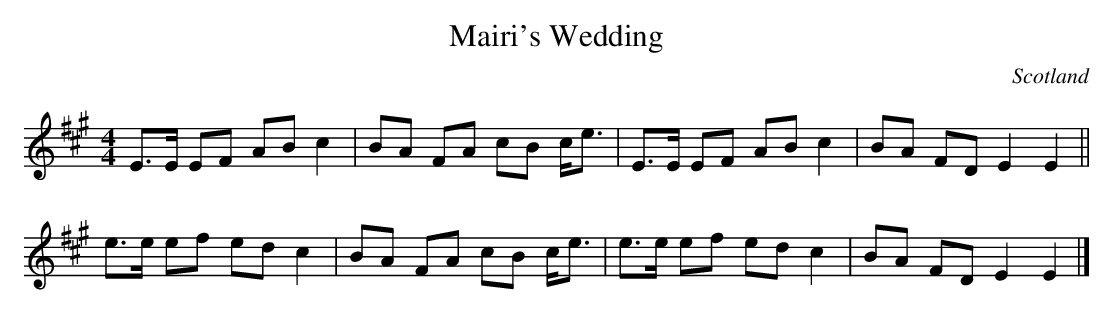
X:1
T:Mairi's Wedding
M:4/4
O:Scotland
K:A major
E>E EF AB c2|BA FA cB c<e|\
E>E EF AB c2|BA FD E2 E2||
e>e ef ed c2|BA FA cB c<e|\
e>e ef ed c2|BA FD E2 E2|]
